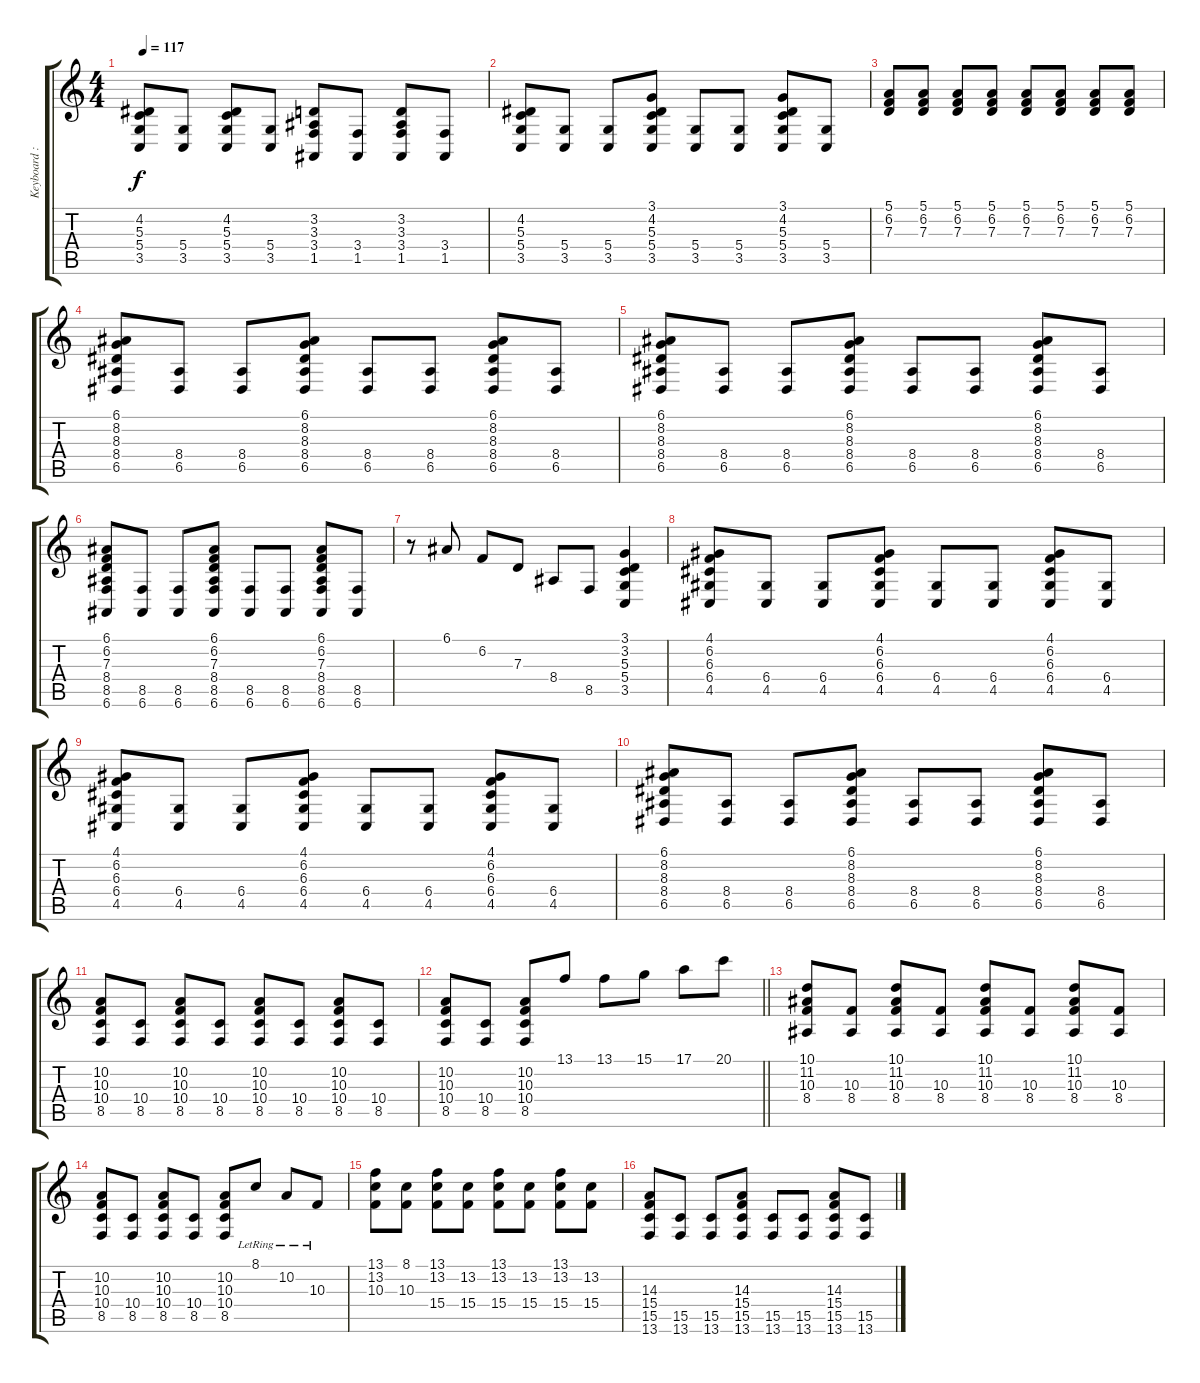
\track ("Keyboard : Kotobuki Tsumugi - Chan" "Keyboard :") {instrument brightacousticpiano}
\staff {score tabs}
\tuning (E4 B3 G3 D3 A2 E2) {hide}
\ts (4 4)
\tempo 117
\clef g2
\ks c
(4.2{t} 5.3{t} 5.4{t} 3.5{t}).8{dy f} (5.4 3.5).8 (4.2 5.3 5.4 3.5).8 (5.4 3.5).8 (3.2 3.3 3.4 1.5).8 (3.4 1.5).8 (3.2 3.3 3.4 1.5).8 (3.4 1.5).8 |
(4.2 5.3 5.4 3.5).8 (5.4 3.5).8 (5.4 3.5).8 (3.1 4.2 5.3 5.4 3.5).8 (5.4 3.5).8 (5.4 3.5).8 (3.1 4.2 5.3 5.4 3.5).8 (5.4 3.5).8 |
(5.1 6.2 7.3).8 (5.1 6.2 7.3).8 (5.1 6.2 7.3).8 (5.1 6.2 7.3).8 (5.1 6.2 7.3).8 (5.1 6.2 7.3).8 (5.1 6.2 7.3).8 (5.1 6.2 7.3).8 |
(6.1 8.2 8.3 8.4 6.5).8 (8.4 6.5).8 (8.4 6.5).8 (6.1 8.2 8.3 8.4 6.5).8 (8.4 6.5).8 (8.4 6.5).8 (6.1 8.2 8.3 8.4 6.5).8 (8.4 6.5).8 |
(6.1 8.2 8.3 8.4 6.5).8 (8.4 6.5).8 (8.4 6.5).8 (6.1 8.2 8.3 8.4 6.5).8 (8.4 6.5).8 (8.4 6.5).8 (6.1 8.2 8.3 8.4 6.5).8 (8.4 6.5).8 |
(6.1 6.2 7.3 8.4 8.5 6.6).8 (8.5 6.6).8 (8.5 6.6).8 (6.1 6.2 7.3 8.4 8.5 6.6).8 (8.5 6.6).8 (8.5 6.6).8 (6.1 6.2 7.3 8.4 8.5 6.6).8 (8.5 6.6).8 |
r.8 6.1.8 6.2.8 7.3.8 8.4.8 8.5.8 (3.1 3.2 5.3 5.4 3.5).4 |
(4.1 6.2 6.3 6.4 4.5).8 (6.4 4.5).8 (6.4 4.5).8 (4.1 6.2 6.3 6.4 4.5).8 (6.4 4.5).8 (6.4 4.5).8 (4.1 6.2 6.3 6.4 4.5).8 (6.4 4.5).8 |
(4.1 6.2 6.3 6.4 4.5).8 (6.4 4.5).8 (6.4 4.5).8 (4.1 6.2 6.3 6.4 4.5).8 (6.4 4.5).8 (6.4 4.5).8 (4.1 6.2 6.3 6.4 4.5).8 (6.4 4.5).8 |
(6.1 8.2 8.3 8.4 6.5).8 (8.4 6.5).8 (8.4 6.5).8 (6.1 8.2 8.3 8.4 6.5).8 (8.4 6.5).8 (8.4 6.5).8 (6.1 8.2 8.3 8.4 6.5).8 (8.4 6.5).8 |
(10.2 10.3 10.4 8.5).8 (10.4 8.5).8 (10.2 10.3 10.4 8.5).8 (10.4 8.5).8 (10.2 10.3 10.4 8.5).8 (10.4 8.5).8 (10.2 10.3 10.4 8.5).8 (10.4 8.5).8 |
\barLineRight lightlight
(10.2 10.3 10.4 8.5).8 (10.4 8.5).8 (10.2 10.3 10.4 8.5).8 13.1.8 13.1.8 15.1.8 17.1.8 20.1.8 |
(10.1 11.2 10.3 8.4).8 (10.3 8.4).8 (10.1 11.2 10.3 8.4).8 (10.3 8.4).8 (10.1 11.2 10.3 8.4).8 (10.3 8.4).8 (10.1 11.2 10.3 8.4).8 (10.3 8.4).8 |
(10.2 10.3 10.4 8.5).8 (10.4 8.5).8 (10.2 10.3 10.4 8.5).8 (10.4 8.5).8 (10.2 10.3 10.4 8.5).8 8.1{lr}.8 10.2{lr}.8 10.3{lr}.8 |
(13.1 13.2 10.3).8 (8.1 10.3).8 (13.1 13.2 15.4).8 (13.2 15.4).8 (13.1 13.2 15.4).8 (13.2 15.4).8 (13.1 13.2 15.4).8 (13.2 15.4).8 |
(14.3 15.4 15.5 13.6).8 (15.5 13.6).8 (15.5 13.6).8 (14.3 15.4 15.5 13.6).8 (15.5 13.6).8 (15.5 13.6).8 (14.3 15.4 15.5 13.6).8 (15.5 13.6).8
